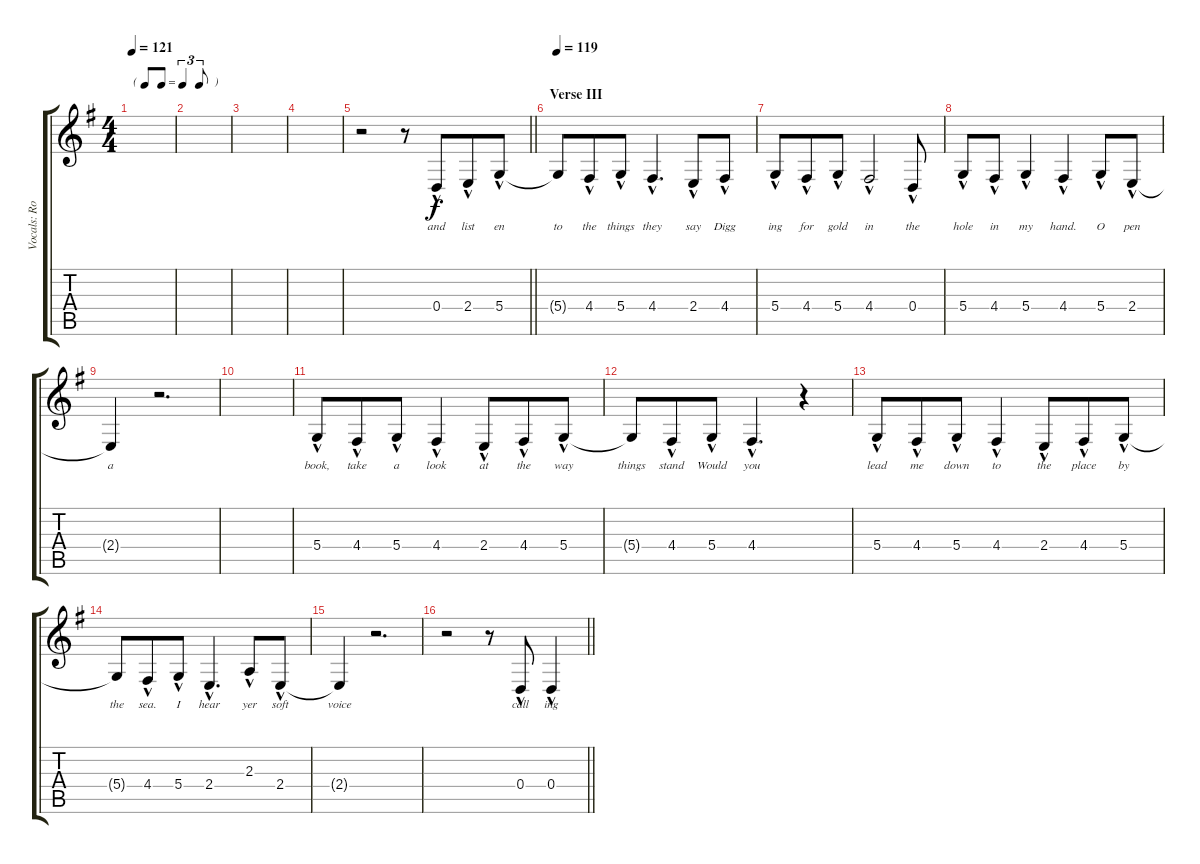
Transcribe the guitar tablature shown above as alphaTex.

\track ("Vocals: Roger" "Vocals: Ro") {instrument lead2sawtooth}
\staff {score tabs}
\tuning (E4 B3 G3 D3 A2 E2) {hide}
\ts (4 4)
\tf triplet8th
\tempo 121
\clef g2
\ks g
|
|
|
|
\barLineRight lightlight
r.2 r.8 0.4{hac}.8{lyrics (0 "and") lyrics (1 "") lyrics (2 "") lyrics (3 "") lyrics (4 "") beam merge} 2.4{hac}.8{lyrics (0 "list") lyrics (1 "") lyrics (2 "") lyrics (3 "") lyrics (4 "")} 5.4{hac}.8{lyrics (0 "en") lyrics (1 "") lyrics (2 "") lyrics (3 "") lyrics (4 "")} |
\section ("" "Verse III")
\tempo 119
5.4{t}.8{lyrics (0 "to") lyrics (1 "") lyrics (2 "") lyrics (3 "") lyrics (4 "")} 4.4{hac}.8{lyrics (0 "the") lyrics (1 "") lyrics (2 "") lyrics (3 "") lyrics (4 "") beam merge} 5.4{hac}.8{lyrics (0 "things") lyrics (1 "") lyrics (2 "") lyrics (3 "") lyrics (4 "")} 4.4{hac}.4{d lyrics (0 "they") lyrics (1 "") lyrics (2 "") lyrics (3 "") lyrics (4 "")} 2.4{hac}.8{lyrics (0 "say") lyrics (1 "") lyrics (2 "") lyrics (3 "") lyrics (4 "")} 4.4{hac}.8{lyrics (0 "Digg") lyrics (1 "") lyrics (2 "") lyrics (3 "") lyrics (4 "")} |
5.4{hac}.8{lyrics (0 "ing") lyrics (1 "") lyrics (2 "") lyrics (3 "") lyrics (4 "")} 4.4{hac}.8{lyrics (0 "for") lyrics (1 "") lyrics (2 "") lyrics (3 "") lyrics (4 "") beam merge} 5.4{hac}.8{lyrics (0 "gold") lyrics (1 "") lyrics (2 "") lyrics (3 "") lyrics (4 "")} 4.4{hac}.2{lyrics (0 "in") lyrics (1 "") lyrics (2 "") lyrics (3 "") lyrics (4 "")} 0.4{hac}.8{lyrics (0 "the") lyrics (1 "") lyrics (2 "") lyrics (3 "") lyrics (4 "")} |
5.4{hac}.8{lyrics (0 "hole") lyrics (1 "") lyrics (2 "") lyrics (3 "") lyrics (4 "")} 4.4{hac}.8{lyrics (0 "in") lyrics (1 "") lyrics (2 "") lyrics (3 "") lyrics (4 "")} 5.4{hac}.4{lyrics (0 "my") lyrics (1 "") lyrics (2 "") lyrics (3 "") lyrics (4 "")} 4.4{hac}.4{lyrics (0 "hand.") lyrics (1 "") lyrics (2 "") lyrics (3 "") lyrics (4 "")} 5.4{hac}.8{lyrics (0 "O") lyrics (1 "") lyrics (2 "") lyrics (3 "") lyrics (4 "")} 2.4{hac}.8{lyrics (0 "pen") lyrics (1 "") lyrics (2 "") lyrics (3 "") lyrics (4 "")} |
2.4{t}.4{lyrics (0 "a") lyrics (1 "") lyrics (2 "") lyrics (3 "") lyrics (4 "")} r.2{d} |
|
5.4{hac}.8{lyrics (0 "book,") lyrics (1 "") lyrics (2 "") lyrics (3 "") lyrics (4 "")} 4.4{hac}.8{lyrics (0 "take") lyrics (1 "") lyrics (2 "") lyrics (3 "") lyrics (4 "") beam merge} 5.4{hac}.8{lyrics (0 "a") lyrics (1 "") lyrics (2 "") lyrics (3 "") lyrics (4 "")} 4.4{hac}.4{lyrics (0 "look") lyrics (1 "") lyrics (2 "") lyrics (3 "") lyrics (4 "")} 2.4{hac}.8{lyrics (0 "at") lyrics (1 "") lyrics (2 "") lyrics (3 "") lyrics (4 "") beam merge} 4.4{hac}.8{lyrics (0 "the") lyrics (1 "") lyrics (2 "") lyrics (3 "") lyrics (4 "")} 5.4{hac}.8{lyrics (0 "way") lyrics (1 "") lyrics (2 "") lyrics (3 "") lyrics (4 "")} |
5.4{t}.8{lyrics (0 "things") lyrics (1 "") lyrics (2 "") lyrics (3 "") lyrics (4 "")} 4.4{hac}.8{lyrics (0 "stand") lyrics (1 "") lyrics (2 "") lyrics (3 "") lyrics (4 "") beam merge} 5.4{hac}.8{lyrics (0 "Would") lyrics (1 "") lyrics (2 "") lyrics (3 "") lyrics (4 "")} 4.4{hac}.4{d lyrics (0 "you") lyrics (1 "") lyrics (2 "") lyrics (3 "") lyrics (4 "")} r.4 |
5.4{hac}.8{lyrics (0 "lead") lyrics (1 "") lyrics (2 "") lyrics (3 "") lyrics (4 "")} 4.4{hac}.8{lyrics (0 "me") lyrics (1 "") lyrics (2 "") lyrics (3 "") lyrics (4 "") beam merge} 5.4{hac}.8{lyrics (0 "down") lyrics (1 "") lyrics (2 "") lyrics (3 "") lyrics (4 "")} 4.4{hac}.4{lyrics (0 "to") lyrics (1 "") lyrics (2 "") lyrics (3 "") lyrics (4 "")} 2.4{hac}.8{lyrics (0 "the") lyrics (1 "") lyrics (2 "") lyrics (3 "") lyrics (4 "") beam merge} 4.4{hac}.8{lyrics (0 "place") lyrics (1 "") lyrics (2 "") lyrics (3 "") lyrics (4 "")} 5.4{hac}.8{lyrics (0 "by") lyrics (1 "") lyrics (2 "") lyrics (3 "") lyrics (4 "")} |
5.4{t}.8{lyrics (0 "the") lyrics (1 "") lyrics (2 "") lyrics (3 "") lyrics (4 "")} 4.4{hac}.8{lyrics (0 "sea.") lyrics (1 "") lyrics (2 "") lyrics (3 "") lyrics (4 "") beam merge} 5.4{hac}.8{lyrics (0 "I") lyrics (1 "") lyrics (2 "") lyrics (3 "") lyrics (4 "")} 2.4{hac}.4{d lyrics (0 "hear") lyrics (1 "") lyrics (2 "") lyrics (3 "") lyrics (4 "")} 2.3{hac}.8{lyrics (0 "yer") lyrics (1 "") lyrics (2 "") lyrics (3 "") lyrics (4 "")} 2.4{hac}.8{lyrics (0 "soft") lyrics (1 "") lyrics (2 "") lyrics (3 "") lyrics (4 "")} |
2.4{t}.4{lyrics (0 "voice") lyrics (1 "") lyrics (2 "") lyrics (3 "") lyrics (4 "")} r.2{d} |
\barLineRight lightlight
r.2 r.8 0.4{hac}.8{lyrics (0 "call") lyrics (1 "") lyrics (2 "") lyrics (3 "") lyrics (4 "")} 0.4{hac}.4{lyrics (0 "ing") lyrics (1 "") lyrics (2 "") lyrics (3 "") lyrics (4 "")}
